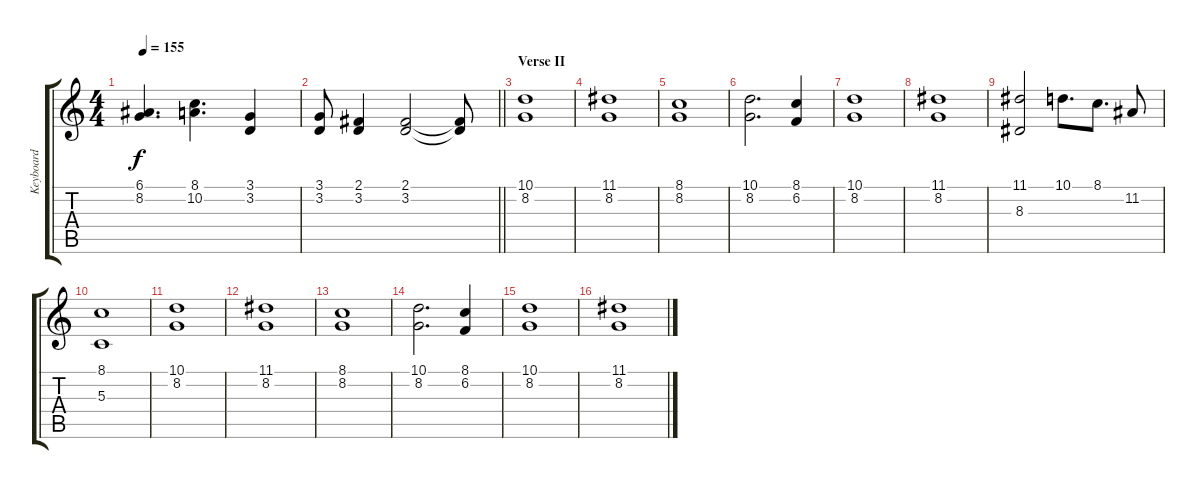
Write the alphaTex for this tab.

\track ("Keyboard" "Keyboard") {instrument stringensemble1}
\staff {score tabs}
\tuning (E4 B3 G3 D3 A2 E2) {hide}
\ts (4 4)
\tempo 155
\clef g2
\ks c
(6.1 8.2).4{d dy f} (8.1 10.2).4{d} (3.1 3.2).4 |
\barLineRight lightlight
(3.1 3.2).8 (2.1 3.2).4 (2.1 3.2).2 (2.1{t} 3.2{t}).8 |
\section ("" "Verse II")
(10.1 8.2).1 |
(11.1 8.2).1 |
(8.1 8.2).1 |
(10.1 8.2).2{d} (8.1 6.2).4 |
(10.1 8.2).1 |
(11.1 8.2).1 |
(11.1 8.3).2 10.1.8{d} 8.1.8{d} 11.2.8 |
(8.1 5.3).1 |
(10.1 8.2).1 |
(11.1 8.2).1 |
(8.1 8.2).1 |
(10.1 8.2).2{d} (8.1 6.2).4 |
(10.1 8.2).1 |
(11.1 8.2).1
